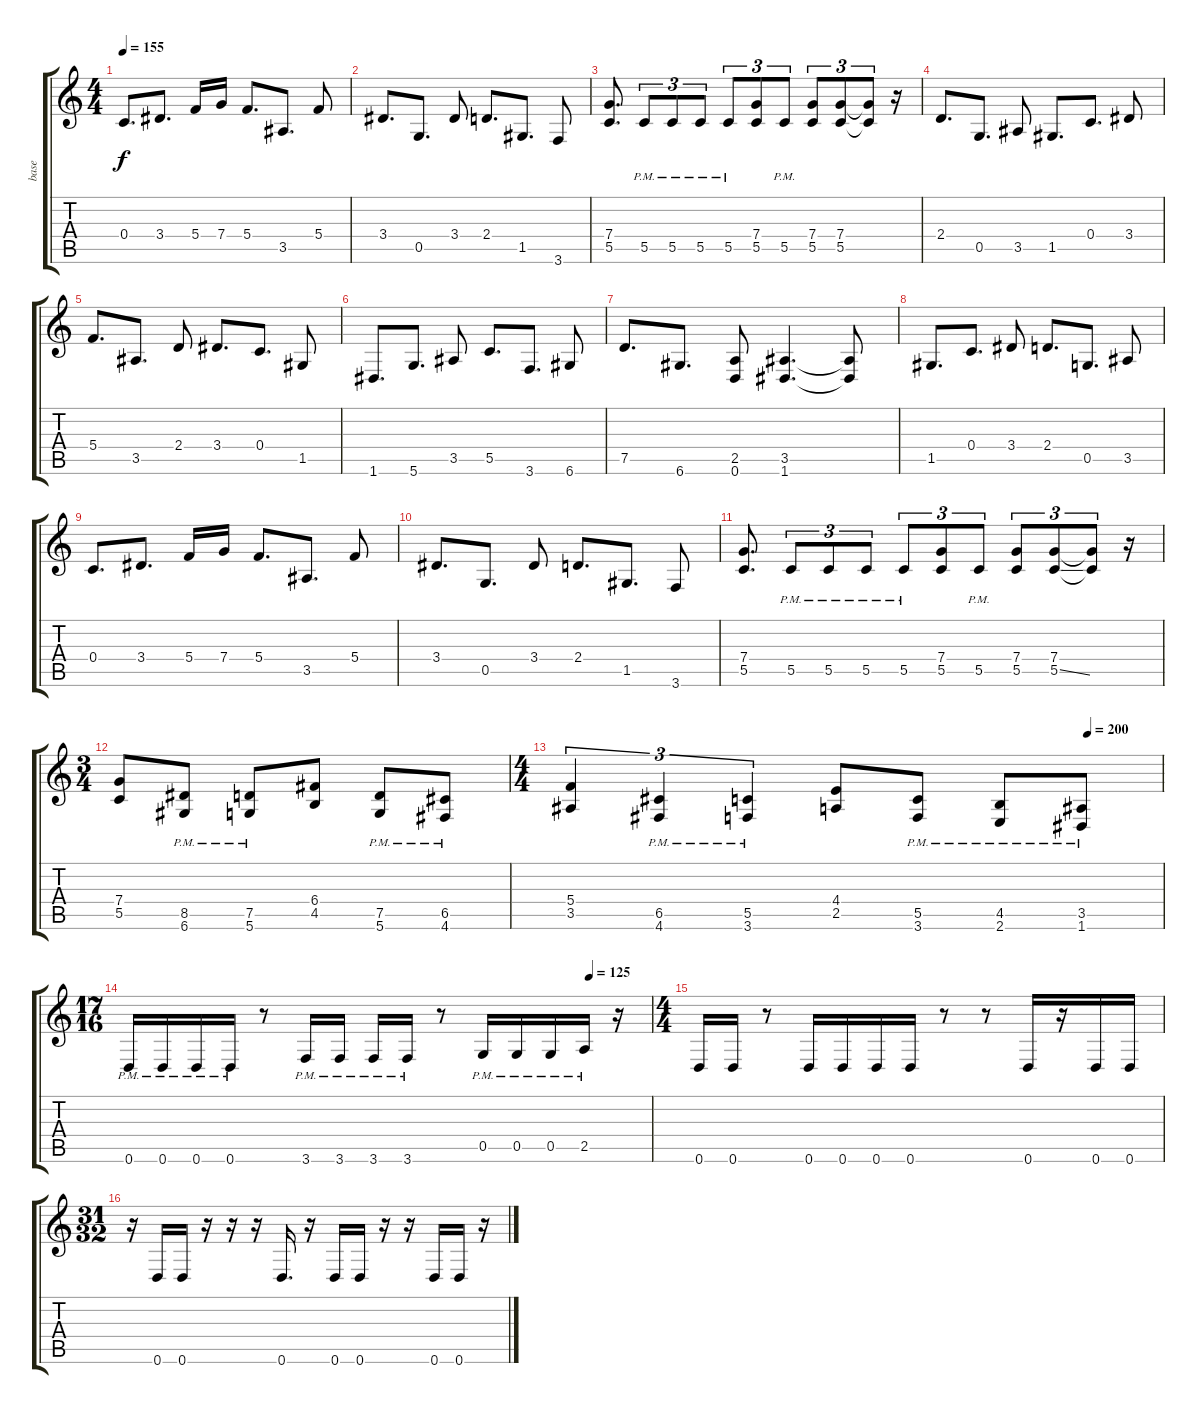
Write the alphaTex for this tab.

\track ("base" "base") {instrument distortionguitar}
\staff {score tabs}
\tuning (D4 A3 F3 C3 G2 D2) {hide}
\ts (4 4)
\tempo 155
\clef g2
\ks c
0.4.8{d dy f} 3.4.8{d} 5.4.16 7.4.16 5.4.8{d} 3.5.8{d} 5.4.8 |
3.4.8{d} 0.5.8{d} 3.4.8 2.4.8{d} 1.5.8{d} 3.6.8 |
(7.4 5.5).8{d} 5.5{pm}.8{tu (3 2)} 5.5{pm}.8{tu (3 2)} 5.5{pm}.8{tu (3 2)} 5.5{pm}.8{tu (3 2)} (7.4 5.5).8{tu (3 2)} 5.5{pm}.8{tu (3 2)} (7.4 5.5).8{tu (3 2)} (7.4 5.5).8{tu (3 2)} (7.4{t} 5.5{t}).8{tu (3 2)} r.16 |
2.4.8{d} 0.5.8{d} 3.5.8 1.5.8{d} 0.4.8{d} 3.4.8 |
5.4.8{d} 3.5.8{d} 2.4.8 3.4.8{d} 0.4.8{d} 1.5.8 |
1.6.8{d} 5.6.8{d} 3.5.8 5.5.8{d} 3.6.8{d} 6.6.8 |
7.5.8{d} 6.6.8{d} (2.5 0.6).8 (3.5 1.6).4{d} (3.5{t} 1.6{t}).8 |
1.5.8{d} 0.4.8{d} 3.4.8 2.4.8{d} 0.5.8{d} 3.5.8 |
0.4.8{d} 3.4.8{d} 5.4.16 7.4.16 5.4.8{d} 3.5.8{d} 5.4.8 |
3.4.8{d} 0.5.8{d} 3.4.8 2.4.8{d} 1.5.8{d} 3.6.8 |
(7.4 5.5).8{d} 5.5{pm}.8{tu (3 2)} 5.5{pm}.8{tu (3 2)} 5.5{pm}.8{tu (3 2)} 5.5{pm}.8{tu (3 2)} (7.4 5.5).8{tu (3 2)} 5.5{pm}.8{tu (3 2)} (7.4 5.5).8{tu (3 2)} (7.4 5.5{ss}).8{tu (3 2)} (7.4{t} 5.5{t}).8{tu (3 2)} r.16 |
\ts (3 4)
(7.4 5.5).8 (8.5{pm} 6.6{pm}).8 (7.5{pm} 5.6{pm}).8 (6.4 4.5).8 (7.5{pm} 5.6{pm}).8 (6.5{pm} 4.6{pm}).8 |
\ts (4 4)
\tempo (200 0.875)
(5.4 3.5).4{tu (3 2)} (6.5{pm} 4.6{pm}).4{tu (3 2)} (5.5{pm} 3.6{pm}).4{tu (3 2)} (4.4 2.5).8 (5.5{pm} 3.6{pm}).8 (4.5{pm} 2.6{pm}).8 (3.5{pm} 1.6{pm}).8 |
\ts (17 16)
\tempo (125 0.8823529411764706)
0.6{pm}.16 0.6{pm}.16 0.6{pm}.16 0.6{pm}.16 r.8 3.6{pm}.16 3.6{pm}.16 3.6{pm}.16 3.6{pm}.16 r.8 0.5{pm}.16 0.5{pm}.16 0.5{pm}.16 2.5{pm}.16 r.16 |
\ts (4 4)
0.6.16 0.6.16 r.8 0.6.16 0.6.16 0.6.16 0.6.16 r.8 r.8 0.6.16 r.16 0.6.16 0.6.16 |
\ts (31 32)
r.16 0.6.16 0.6.16 r.16 r.16 r.16 0.6.16{d} r.16 0.6.16 0.6.16 r.16 r.16 0.6.16 0.6.16 r.16
